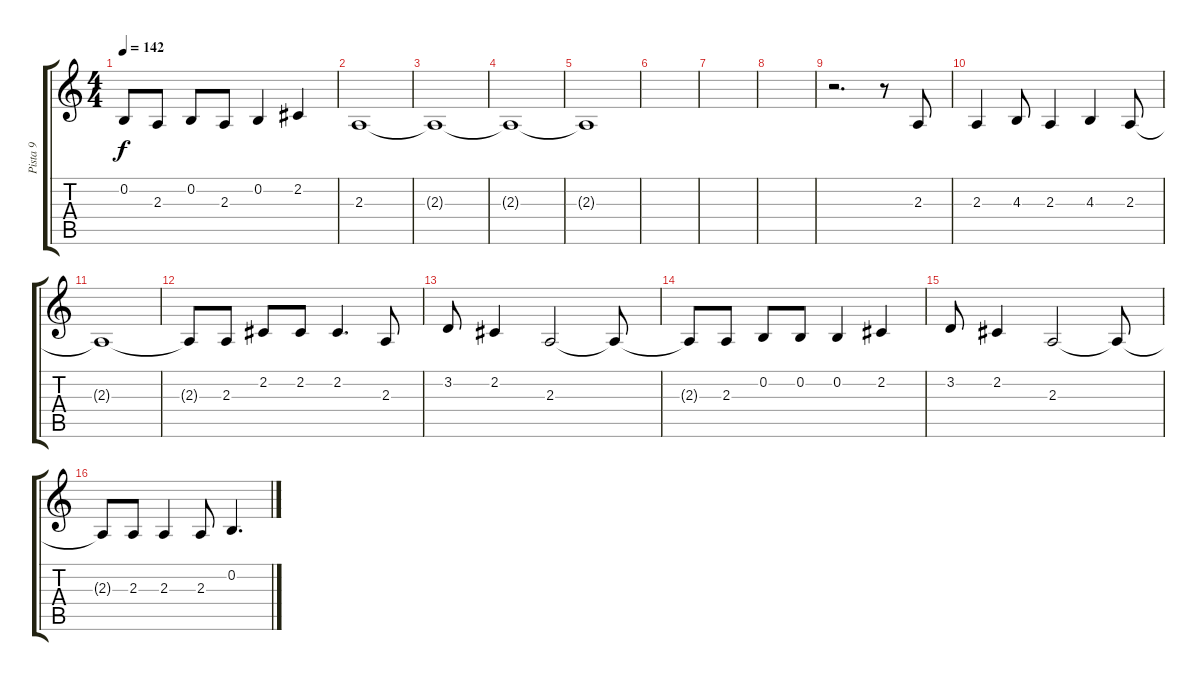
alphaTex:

\track ("Pista 9" "Pista 9") {instrument electricgrandpiano}
\staff {score tabs}
\tuning (E4 B3 G3 D3 A2 E2) {hide}
\ts (4 4)
\tempo 142
\clef g2
\ks c
0.2{t}.8{dy f} 2.3.8 0.2.8 2.3.8 0.2.4 2.2.4 |
2.3.1 |
2.3{t}.1 |
2.3{t}.1 |
2.3{t}.1 |
|
|
|
r.2{d} r.8 2.3.8 |
2.3.4 4.3.8 2.3.4 4.3.4 2.3.8 |
2.3{t}.1 |
2.3{t}.8 2.3.8 2.2.8 2.2.8 2.2.4{d} 2.3.8 |
3.2.8 2.2.4 2.3.2 2.3{t}.8 |
2.3{t}.8 2.3.8 0.2.8 0.2.8 0.2.4 2.2.4 |
3.2.8 2.2.4 2.3.2 2.3{t}.8 |
2.3{t}.8 2.3.8 2.3.4 2.3.8 0.2.4{d}
